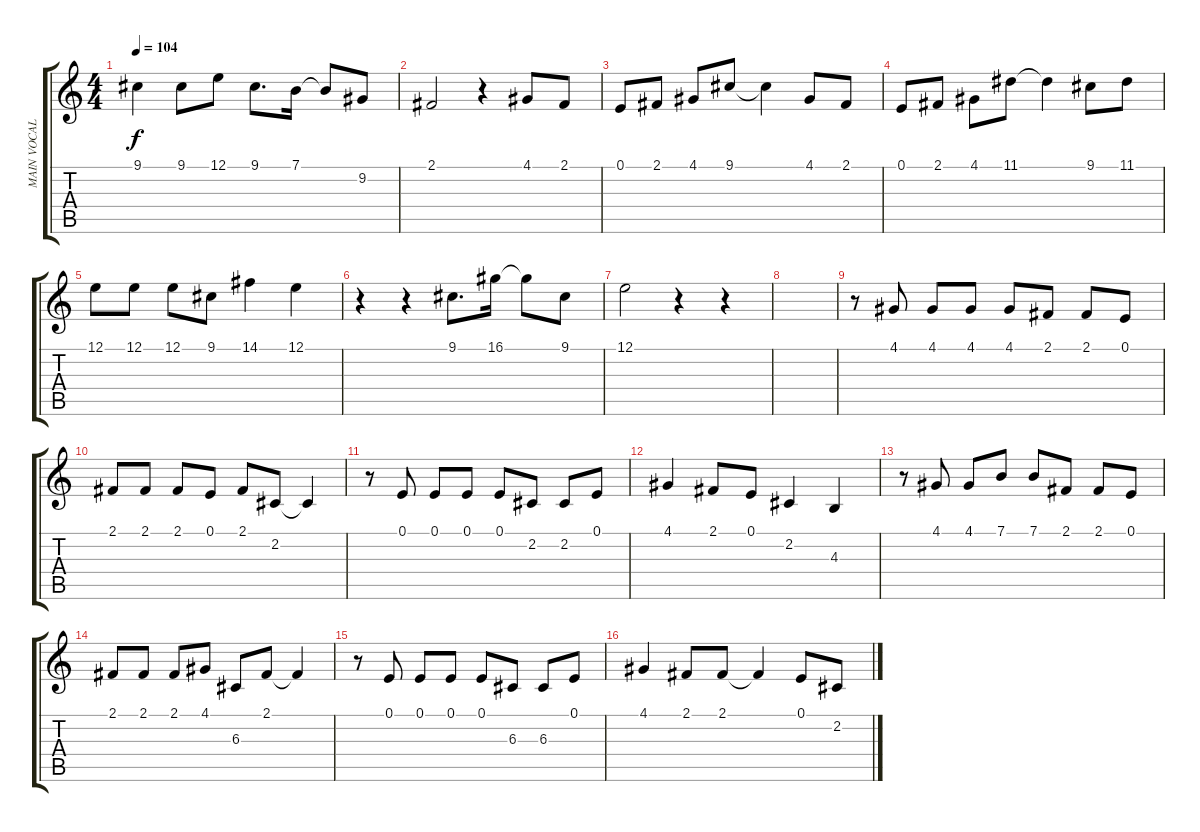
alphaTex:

\track ("MAIN VOCAL" "MAIN VOCAL") {instrument lead1square}
\staff {score tabs}
\tuning (E4 B3 G3 D3 A2 E2) {hide}
\ts (4 4)
\tempo 104
\clef g2
\ks c
9.1.4{dy f} 9.1.8 12.1.8 9.1.8{d} 7.1.16 7.1{t}.8 9.2.8 |
2.1.2 r.4 4.1.8 2.1.8 |
0.1.8 2.1.8 4.1.8 9.1.8 9.1{t}.4 4.1.8 2.1.8 |
0.1.8 2.1.8 4.1.8 11.1.8 11.1{t}.4 9.1.8 11.1.8 |
12.1.8 12.1.8 12.1.8 9.1.8 14.1.4 12.1.4 |
r.4 r.4 9.1.8{d} 16.1.16 16.1{t}.8 9.1.8 |
12.1.2 r.4 r.4 |
|
r.8 4.1.8 4.1.8 4.1.8 4.1.8 2.1.8 2.1.8 0.1.8 |
2.1.8 2.1.8 2.1.8 0.1.8 2.1.8 2.2.8 2.2{t}.4 |
r.8 0.1.8 0.1.8 0.1.8 0.1.8 2.2.8 2.2.8 0.1.8 |
4.1.4 2.1.8 0.1.8 2.2.4 4.3.4 |
r.8 4.1.8 4.1.8 7.1.8 7.1.8 2.1.8 2.1.8 0.1.8 |
2.1.8 2.1.8 2.1.8 4.1.8 6.3.8 2.1.8 2.1{t}.4 |
r.8 0.1.8 0.1.8 0.1.8 0.1.8 6.3.8 6.3.8 0.1.8 |
4.1.4 2.1.8 2.1.8 2.1{t}.4 0.1.8 2.2.8
